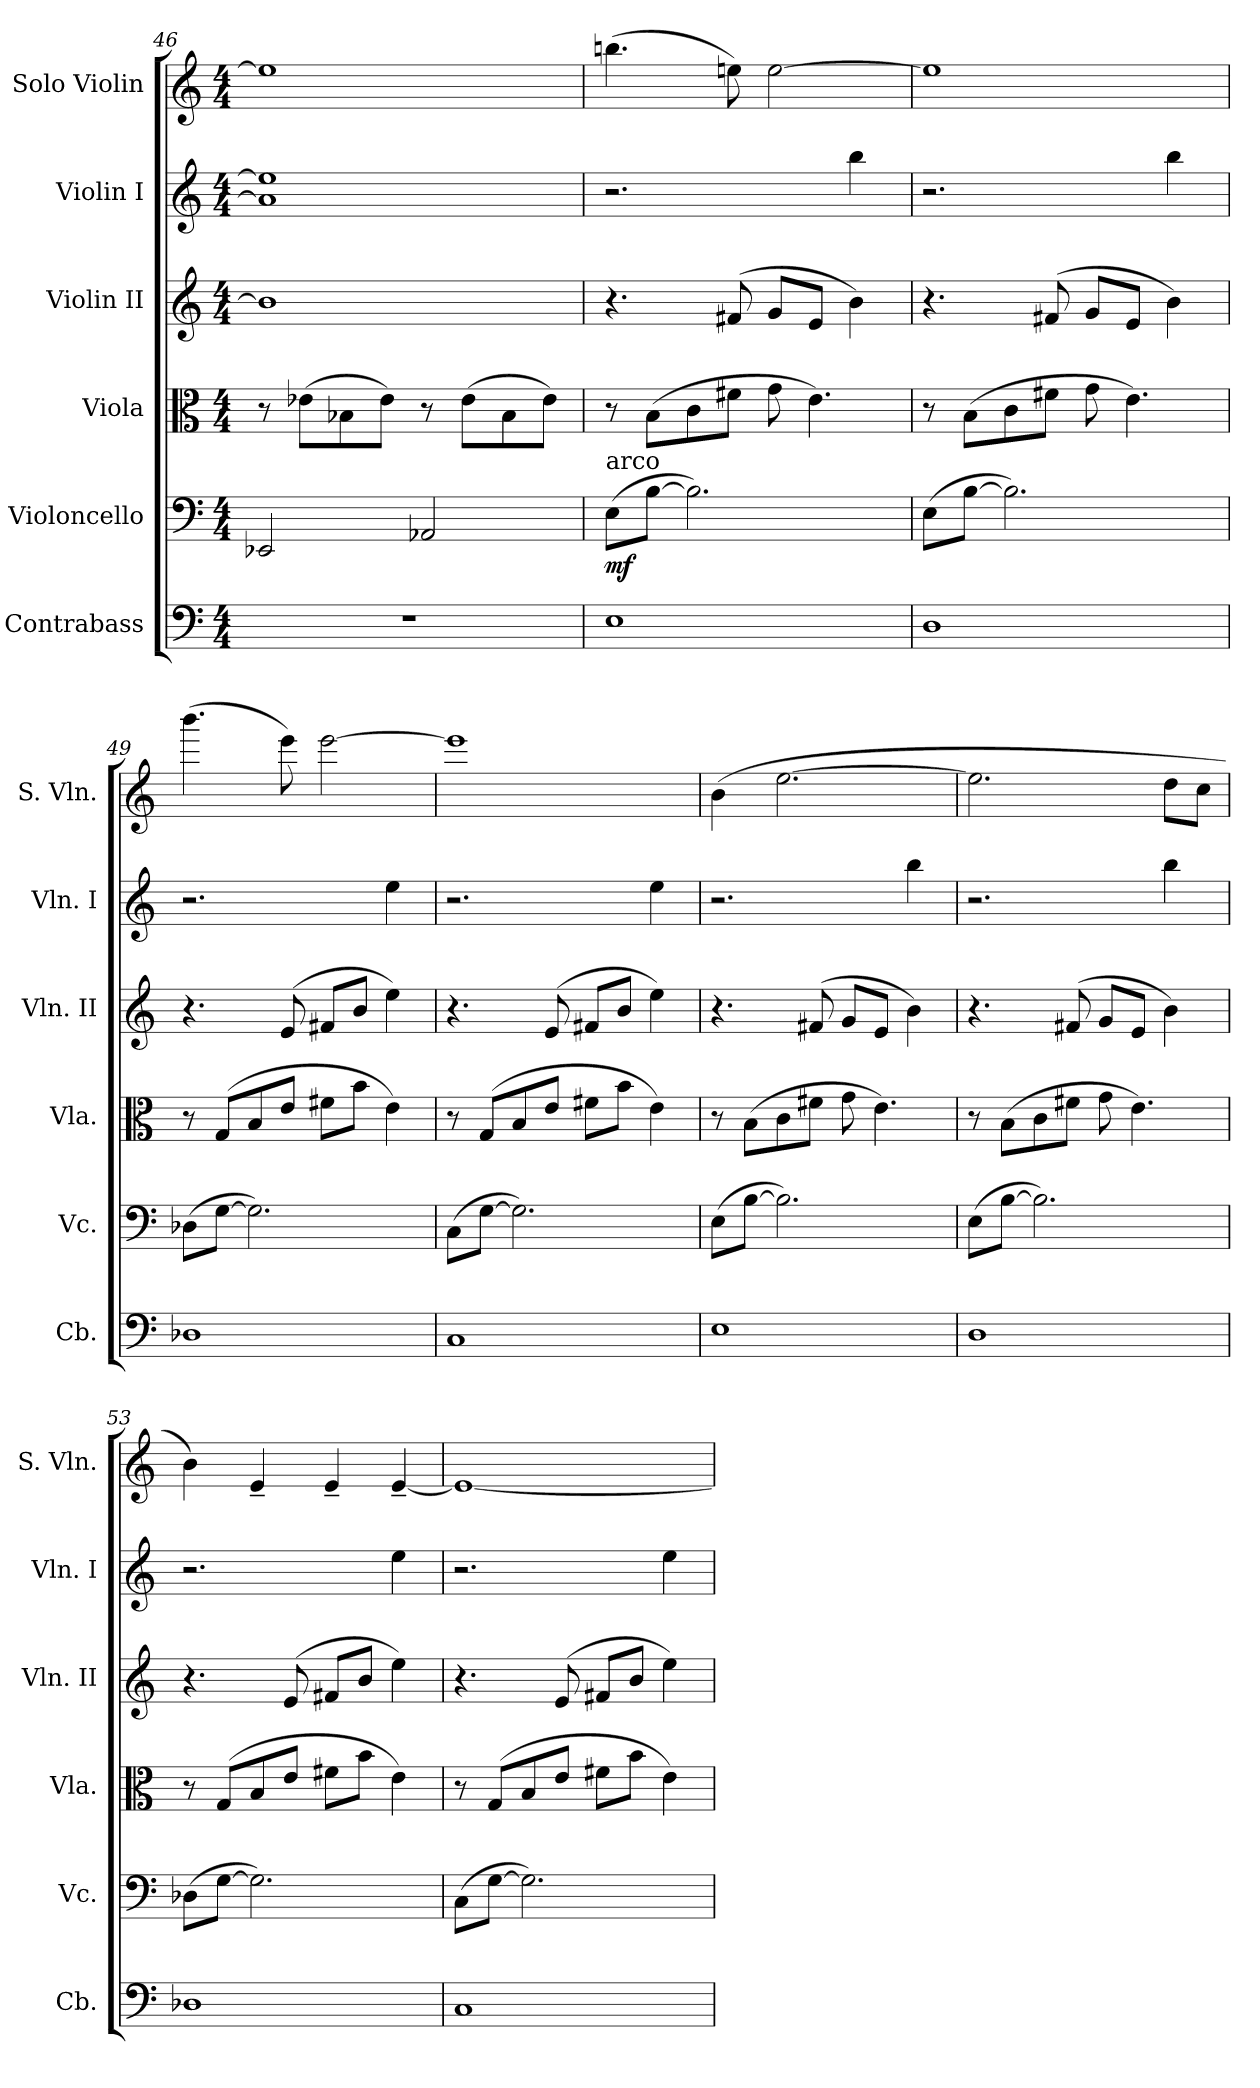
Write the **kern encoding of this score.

**kern	**kern	**dynam	**kern	**kern	**kern	**kern
*part6	*part5	*part5	*part4	*part3	*part2	*part1
*staff6	*staff5	*staff5	*staff4	*staff3	*staff2	*staff1
*I"Contrabass	*I"Violoncello	*	*I"Viola	*I"Violin II	*I"Violin I	*I"Solo Violin
*I'Cb.	*I'Vc.	*	*I'Vla.	*I'Vln. II	*I'Vln. I	*I'S. Vln.
*clefF4	*clefF4	*	*clefC3	*clefG2	*clefG2	*clefG2
*ITrd7c12	*	*	*	*	*	*
*k[]	*k[]	*	*k[]	*k[]	*k[]	*k[]
*M4/4	*M4/4	*	*M4/4	*M4/4	*M4/4	*M4/4
=46	=46	=46	=46	=46	=46	=46
1r	2EE-X/	.	8r	1b-]	1a-] 1ee-]	1ee-]
.	.	.	(>8e-X\L	.	.	.
.	.	.	8B-X\	.	.	.
.	.	.	8e-\J)	.	.	.
.	2AA-X/	.	8r	.	.	.
.	.	.	(>8e-\L	.	.	.
.	.	.	8B-\	.	.	.
.	.	.	8e-\J)	.	.	.
=47	=47	=47	=47	=47	=47	=47
!	!LO:TX:a:t=arco	!	!	!	!	!
!	!	!LO:DY:b	!	!	!	!
1EE	(>8E\L	mf	8r	4.r	2.r	(>4.bbn\
.	[8B\J	.	(>8B\L	.	.	.
.	2.B\])	.	8c\	.	.	.
.	.	.	8f#X\J	(>8f#X/	.	8een\)
.	.	.	8g\	8g/L	.	[2ee\
.	.	.	4.e\)	8e/J	.	.
.	.	.	.	4b\)	4bb\	.
!!LO:PB:g=z
=48	=48	=48	=48	=48	=48	=48
1DD	(>8E\L	.	8r	4.r	2.r	1ee]
.	[8B\J	.	(>8B\L	.	.	.
.	2.B\])	.	8c\	.	.	.
.	.	.	8f#X\J	(>8f#X/	.	.
.	.	.	8g\	8g/L	.	.
.	.	.	4.e\)	8e/J	.	.
.	.	.	.	4b\)	4bb\	.
=49	=49	=49	=49	=49	=49	=49
1DD-X	(>8D-X\L	.	8r	4.r	2.r	(>4.bbb\
.	[8G\J	.	(>8G/L	.	.	.
.	2.G\])	.	8B/	.	.	.
.	.	.	8e/J	(>8e/	.	8eee\)
.	.	.	8f#X\L	8f#X/L	.	[2eee\
.	.	.	8b\J	8b/J	.	.
.	.	.	4e\)	4ee\)	4ee\	.
=50	=50	=50	=50	=50	=50	=50
1CC	(>8C\L	.	8r	4.r	2.r	1eee]
.	[8G\J	.	(>8G/L	.	.	.
.	2.G\])	.	8B/	.	.	.
.	.	.	8e/J	(>8e/	.	.
.	.	.	8f#X\L	8f#X/L	.	.
.	.	.	8b\J	8b/J	.	.
.	.	.	4e\)	4ee\)	4ee\	.
=51	=51	=51	=51	=51	=51	=51
1EE	(>8E\L	.	8r	4.r	2.r	(>4b\
.	[8B\J	.	(>8B\L	.	.	.
.	2.B\])	.	8c\	.	.	[2.ee\
.	.	.	8f#X\J	(>8f#X/	.	.
.	.	.	8g\	8g/L	.	.
.	.	.	4.e\)	8e/J	.	.
.	.	.	.	4b\)	4bb\	.
=52	=52	=52	=52	=52	=52	=52
1DD	(>8E\L	.	8r	4.r	2.r	2.ee\]
.	[8B\J	.	(>8B\L	.	.	.
.	2.B\])	.	8c\	.	.	.
.	.	.	8f#X\J	(>8f#X/	.	.
.	.	.	8g\	8g/L	.	.
.	.	.	4.e\)	8e/J	.	.
.	.	.	.	4b\)	4bb\	8dd\L
.	.	.	.	.	.	8cc\J
!!LO:LB:g=z
=53	=53	=53	=53	=53	=53	=53
1DD-X	(>8D-X\L	.	8r	4.r	2.r	4b\)
.	[8G\J	.	(>8G/L	.	.	.
.	2.G\])	.	8B/	.	.	4e~/
.	.	.	8e/J	(>8e/	.	.
.	.	.	8f#X\L	8f#X/L	.	4e~/
.	.	.	8b\J	8b/J	.	.
.	.	.	4e\)	4ee\)	4ee\	[4e~/
=54	=54	=54	=54	=54	=54	=54
1CC	(>8C\L	.	8r	4.r	2.r	1e_
.	[8G\J	.	(>8G/L	.	.	.
.	2.G\])	.	8B/	.	.	.
.	.	.	8e/J	(>8e/	.	.
.	.	.	8f#X\L	8f#X/L	.	.
.	.	.	8b\J	8b/J	.	.
.	.	.	4e\)	4ee\)	4ee\	.
=	=	=	=	=	=	=
*-	*-	*-	*-	*-	*-	*-
